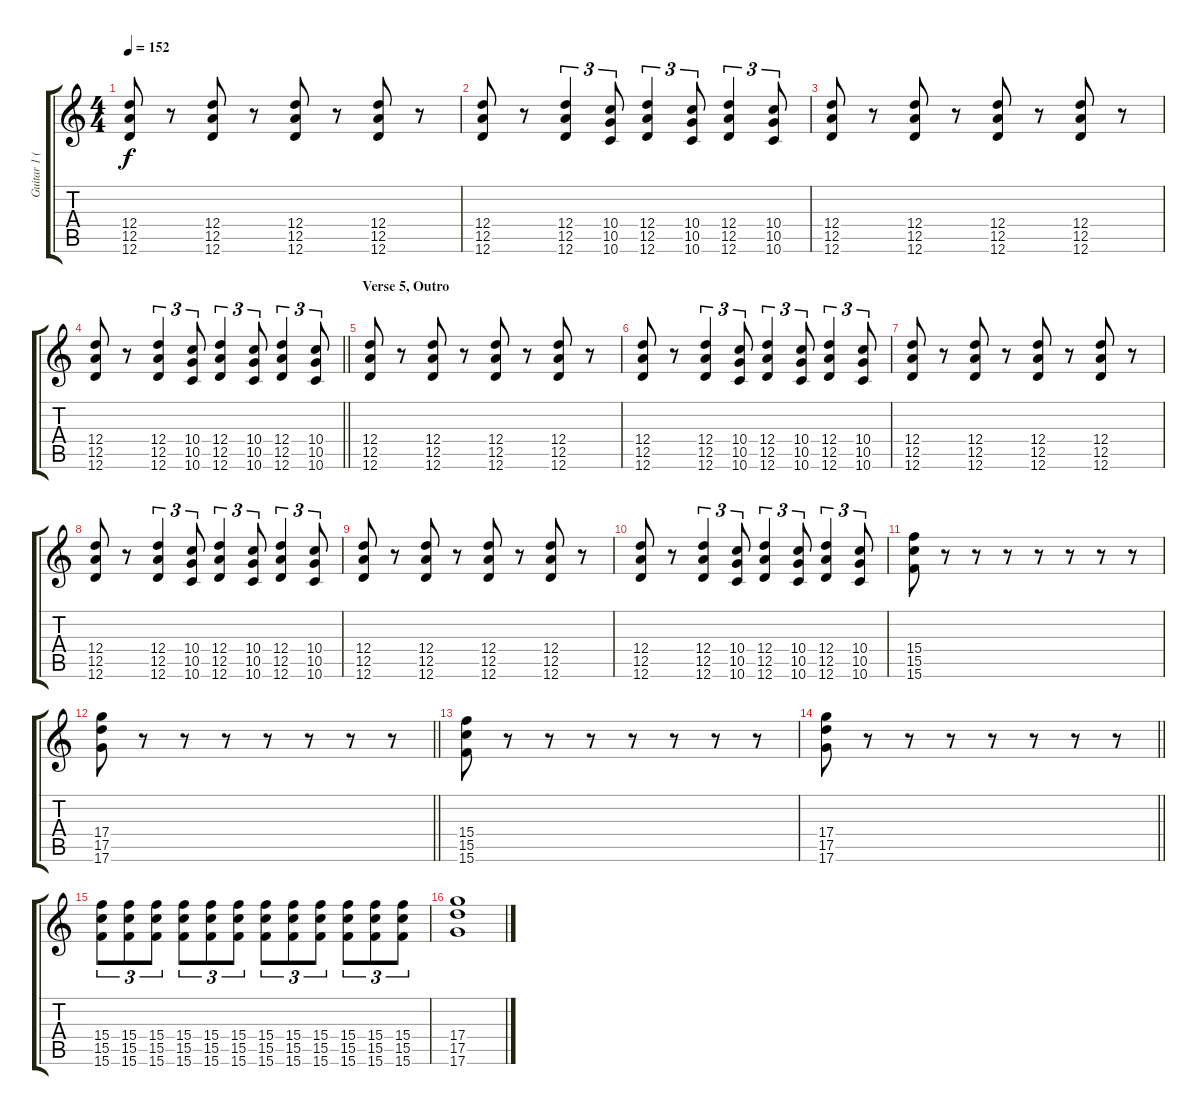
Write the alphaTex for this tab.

\track ("Guitar 1 (Drop D)" "Guitar 1 (") {instrument acousticguitarsteel}
\staff {score tabs}
\tuning (E4 B3 G3 D3 A2 D2) {hide}
\ts (4 4)
\tempo 152
\clef g2
\ks c
(12.4 12.5 12.6).8{dy f} r.8 (12.4 12.5 12.6).8 r.8 (12.4 12.5 12.6).8 r.8 (12.4 12.5 12.6).8 r.8 |
(12.4 12.5 12.6).8 r.8 (12.4 12.5 12.6).4{tu (3 2)} (10.4 10.5 10.6).8{tu (3 2)} (12.4 12.5 12.6).4{tu (3 2)} (10.4 10.5 10.6).8{tu (3 2)} (12.4 12.5 12.6).4{tu (3 2)} (10.4 10.5 10.6).8{tu (3 2)} |
(12.4 12.5 12.6).8 r.8 (12.4 12.5 12.6).8 r.8 (12.4 12.5 12.6).8 r.8 (12.4 12.5 12.6).8 r.8 |
\barLineRight lightlight
(12.4 12.5 12.6).8 r.8 (12.4 12.5 12.6).4{tu (3 2)} (10.4 10.5 10.6).8{tu (3 2)} (12.4 12.5 12.6).4{tu (3 2)} (10.4 10.5 10.6).8{tu (3 2)} (12.4 12.5 12.6).4{tu (3 2)} (10.4 10.5 10.6).8{tu (3 2)} |
\section ("" "Verse 5, Outro")
(12.4 12.5 12.6).8 r.8 (12.4 12.5 12.6).8 r.8 (12.4 12.5 12.6).8 r.8 (12.4 12.5 12.6).8 r.8 |
(12.4 12.5 12.6).8 r.8 (12.4 12.5 12.6).4{tu (3 2)} (10.4 10.5 10.6).8{tu (3 2)} (12.4 12.5 12.6).4{tu (3 2)} (10.4 10.5 10.6).8{tu (3 2)} (12.4 12.5 12.6).4{tu (3 2)} (10.4 10.5 10.6).8{tu (3 2)} |
(12.4 12.5 12.6).8 r.8 (12.4 12.5 12.6).8 r.8 (12.4 12.5 12.6).8 r.8 (12.4 12.5 12.6).8 r.8 |
(12.4 12.5 12.6).8 r.8 (12.4 12.5 12.6).4{tu (3 2)} (10.4 10.5 10.6).8{tu (3 2)} (12.4 12.5 12.6).4{tu (3 2)} (10.4 10.5 10.6).8{tu (3 2)} (12.4 12.5 12.6).4{tu (3 2)} (10.4 10.5 10.6).8{tu (3 2)} |
(12.4 12.5 12.6).8 r.8 (12.4 12.5 12.6).8 r.8 (12.4 12.5 12.6).8 r.8 (12.4 12.5 12.6).8 r.8 |
(12.4 12.5 12.6).8 r.8 (12.4 12.5 12.6).4{tu (3 2)} (10.4 10.5 10.6).8{tu (3 2)} (12.4 12.5 12.6).4{tu (3 2)} (10.4 10.5 10.6).8{tu (3 2)} (12.4 12.5 12.6).4{tu (3 2)} (10.4 10.5 10.6).8{tu (3 2)} |
(15.4 15.5 15.6).8 r.8 r.8 r.8 r.8 r.8 r.8 r.8 |
\barLineRight lightlight
(17.4 17.5 17.6).8 r.8 r.8 r.8 r.8 r.8 r.8 r.8 |
(15.4 15.5 15.6).8 r.8 r.8 r.8 r.8 r.8 r.8 r.8 |
\barLineRight lightlight
(17.4 17.5 17.6).8 r.8 r.8 r.8 r.8 r.8 r.8 r.8 |
(15.4 15.5 15.6).8{tu (3 2)} (15.4 15.5 15.6).8{tu (3 2)} (15.4 15.5 15.6).8{tu (3 2)} (15.4 15.5 15.6).8{tu (3 2)} (15.4 15.5 15.6).8{tu (3 2)} (15.4 15.5 15.6).8{tu (3 2)} (15.4 15.5 15.6).8{tu (3 2)} (15.4 15.5 15.6).8{tu (3 2)} (15.4 15.5 15.6).8{tu (3 2)} (15.4 15.5 15.6).8{tu (3 2)} (15.4 15.5 15.6).8{tu (3 2)} (15.4 15.5 15.6).8{tu (3 2)} |
(17.4 17.5 17.6).1
